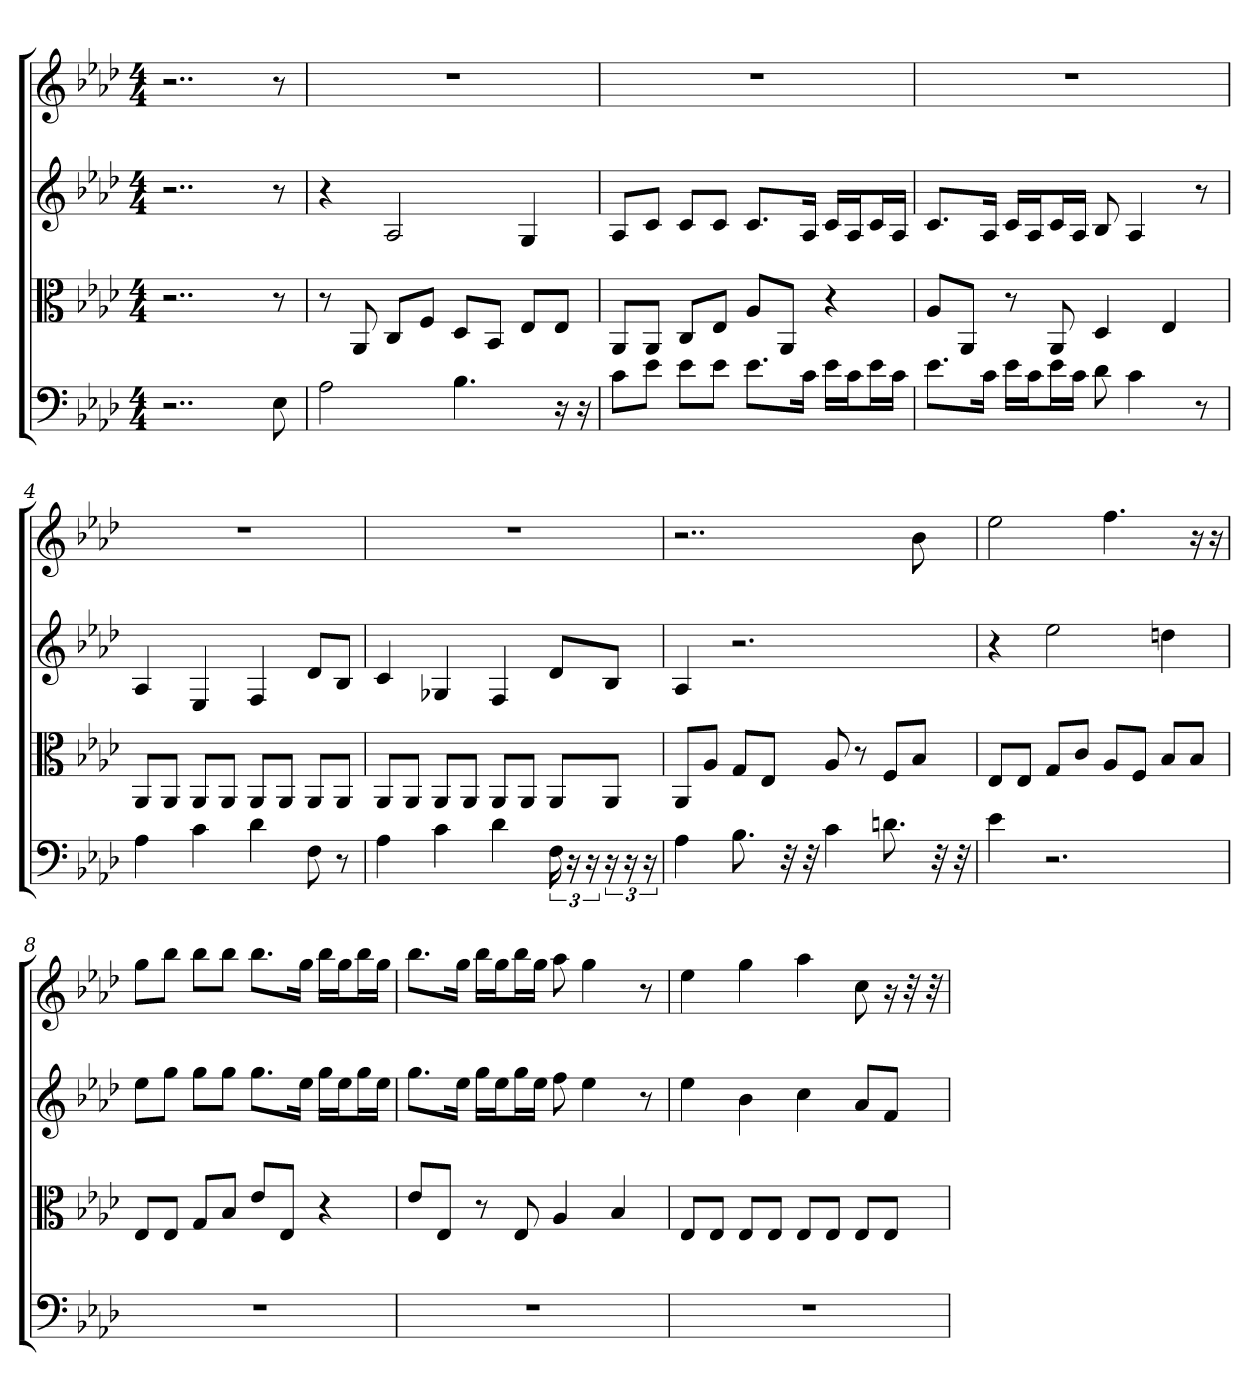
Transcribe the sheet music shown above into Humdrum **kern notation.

**kern	**kern	**kern	**kern
*part4	*part3	*part2	*part1
*staff4	*staff3	*staff2	*staff1
*clefF4	*clefC3	*clefG2	*clefG2
*k[b-e-a-d-]	*k[b-e-a-d-]	*k[b-e-a-d-]	*k[b-e-a-d-]
*A-:	*A-:	*A-:	*A-:
*M4/4	*M4/4	*M4/4	*M4/4
=	=	=	=
2..r	2..r	2..r	2..r
8E-	8r	8r	8r
=1	=1	=1	=1
2A-	8r	4r	1r
.	8AA-	.	.
.	8C/L	2A-	.
.	8F/J	.	.
4.B-	8D-/L	.	.
.	8BB-/J	.	.
.	8E-/L	4G	.
16r	8E-/J	.	.
16r	.	.	.
=2	=2	=2	=2
8c\L	8AA-/L	8A-/L	1r
8e-\J	8AA-/J	8c/J	.
8e-\L	8C/L	8c/L	.
8e-\J	8E-/J	8c/J	.
8.e-\L	8A-/L	8.c/L	.
.	8AA-/J	.	.
16c\Jk	.	16A-/Jk	.
16e-\LL	4r	16c/LL	.
16c\J	.	16A-/J	.
16e-\L	.	16c/L	.
16c\JJ	.	16A-/JJ	.
=3	=3	=3	=3
8.e-\L	8A-/L	8.c/L	1r
.	8AA-/J	.	.
16c\Jk	.	16A-/Jk	.
16e-\LL	8r	16c/LL	.
16c\J	.	16A-/J	.
16e-\L	8AA-	16c/L	.
16c\JJ	.	16A-/JJ	.
8d-	4D-	8B-	.
4c	.	4A-	.
.	4E-	.	.
8r	.	8r	.
=4	=4	=4	=4
4A-	8AA-/L	4A-	1r
.	8AA-/J	.	.
4c	8AA-/L	4E-	.
.	8AA-/J	.	.
4d-	8AA-/L	4F	.
.	8AA-/J	.	.
8F	8AA-/L	8d-/L	.
8r	8AA-/J	8B-/J	.
=5	=5	=5	=5
4A-	8AA-/L	4c	1r
.	8AA-/J	.	.
4c	8AA-/L	4G-X	.
.	8AA-/J	.	.
4d-	8AA-/L	4F	.
.	8AA-/J	.	.
24F	8AA-/L	8d-/L	.
24r	.	.	.
24r	.	.	.
24r	8AA-/J	8B-/J	.
24r	.	.	.
24r	.	.	.
=6	=6	=6	=6
4A-	8AA-/L	4A-	2..r
.	8A-/J	.	.
8.B-	8G/L	2.r	.
.	8E-/J	.	.
32r	.	.	.
32r	.	.	.
4c	8A-	.	.
.	8r	.	.
8.dn	8F/L	.	.
.	8B-/J	.	8b-
32r	.	.	.
32r	.	.	.
=7	=7	=7	=7
4e-	8E-/L	4r	2ee-
.	8E-/J	.	.
2.r	8G/L	2ee-	.
.	8c/J	.	.
.	8A-/L	.	4.ff
.	8F/J	.	.
.	8B-/L	4ddn	.
.	8B-/J	.	16r
.	.	.	16r
=8	=8	=8	=8
1r	8E-/L	8ee-\L	8gg\L
.	8E-/J	8gg\J	8bb-\J
.	8G/L	8gg\L	8bb-\L
.	8B-/J	8gg\J	8bb-\J
.	8e-/L	8.gg\L	8.bb-\L
.	8E-/J	.	.
.	.	16ee-\Jk	16gg\Jk
.	4r	16gg\LL	16bb-\LL
.	.	16ee-\J	16gg\J
.	.	16gg\L	16bb-\L
.	.	16ee-\JJ	16gg\JJ
=9	=9	=9	=9
1r	8e-/L	8.gg\L	8.bb-\L
.	8E-/J	.	.
.	.	16ee-\Jk	16gg\Jk
.	8r	16gg\LL	16bb-\LL
.	.	16ee-\J	16gg\J
.	8E-	16gg\L	16bb-\L
.	.	16ee-\JJ	16gg\JJ
.	4A-	8ff	8aa-
.	.	4ee-	4gg
.	4B-	.	.
.	.	8r	8r
=10	=10	=10	=10
1r	8E-/L	4ee-	4ee-
.	8E-/J	.	.
.	8E-/L	4b-	4gg
.	8E-/J	.	.
.	8E-/L	4cc	4aa-
.	8E-/J	.	.
.	8E-/L	8a-/L	8cc
.	8E-/J	8f/J	16r
.	.	.	32r
.	.	.	32r
=	=	=	=
*-	*-	*-	*-
